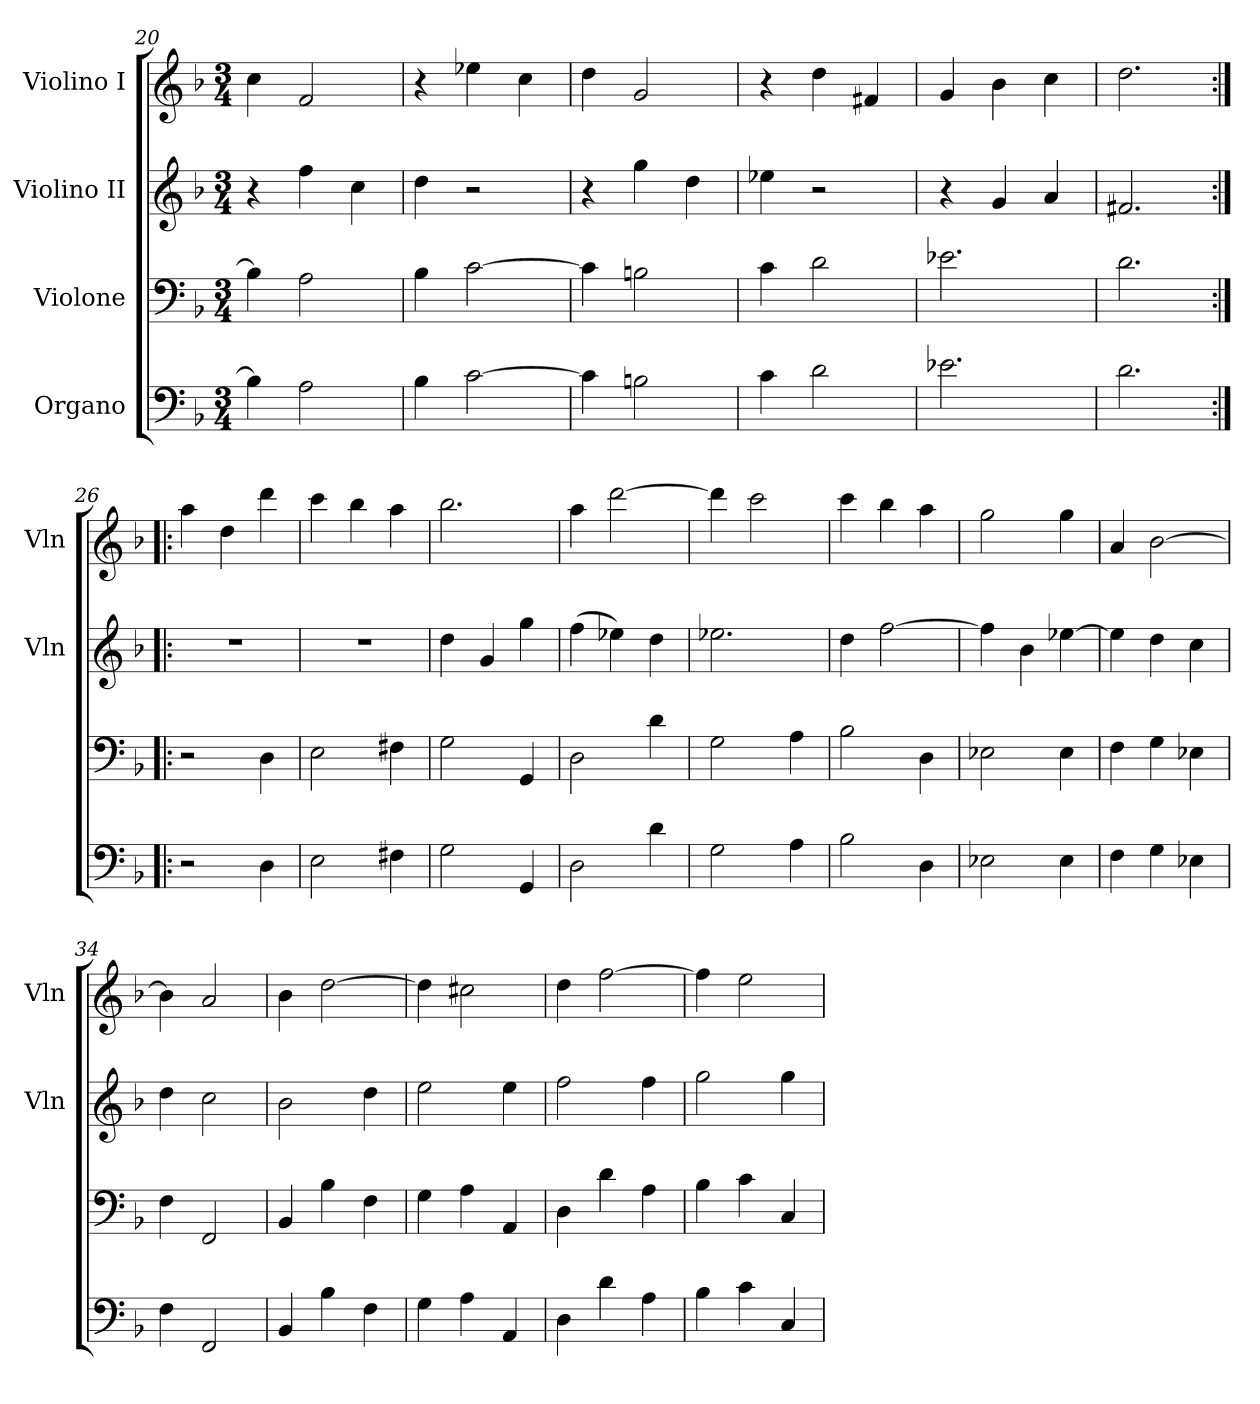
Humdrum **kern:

**kern	**kern	**kern	**kern
*part4	*part3	*part2	*part1
*staff4	*staff3	*staff2	*staff1
*I"Organo	*I"Violone	*I"Violino II	*I"Violino I
*	*	*I'Vln	*I'Vln
*clefF4	*clefF4	*clefG2	*clefG2
*k[b-]	*k[b-]	*k[b-]	*k[b-]
*M3/4	*M3/4	*M3/4	*M3/4
=20	=20	=20	=20
4B-]	4B-]	4r	4cc
2A	2A	4ff	2f
.	.	4cc	.
=21	=21	=21	=21
4B-	4B-	4dd	4r
[2c	[2c	2r	4ee-X
.	.	.	4cc
=22	=22	=22	=22
4c]	4c]	4r	4dd
2Bn	2Bn	4gg	2g
.	.	4dd	.
=23	=23	=23	=23
4c	4c	4ee-X	4r
2d	2d	2r	4dd
.	.	.	4f#X
=24	=24	=24	=24
2.e-X	2.e-X	4r	4g
.	.	4g	4b-
.	.	4a	4cc
=25	=25	=25	=25
2.d	2.d	2.f#X	2.dd
=26:|!|:	=26:|!|:	=26:|!|:	=26:|!|:
2r	2r	2.r	4aa
.	.	.	4dd
4D	4D	.	4ddd
=27	=27	=27	=27
2E	2E	2.r	4ccc
.	.	.	4bb-
4F#X	4F#X	.	4aa
=28	=28	=28	=28
2G	2G	4dd	2.bb-
.	.	4g	.
4GG	4GG	4gg	.
=29	=29	=29	=29
2D	2D	(4ff	4aa
.	.	4ee-X)	[2ddd
4d	4d	4dd	.
=30	=30	=30	=30
2G	2G	2.ee-X	4ddd]
.	.	.	2ccc
4A	4A	.	.
=31	=31	=31	=31
2B-	2B-	4dd	4ccc
.	.	[2ff	4bb-
4D	4D	.	4aa
=32	=32	=32	=32
2E-X	2E-X	4ff]	2gg
.	.	4b-	.
4E-	4E-	[4ee-X	4gg
=33	=33	=33	=33
4F	4F	4ee-]	4a
4G	4G	4dd	[2b-
4E-X	4E-X	4cc	.
=34	=34	=34	=34
4F	4F	4dd	4b-]
2FF	2FF	2cc	2a
=35	=35	=35	=35
4BB-	4BB-	2b-	4b-
4B-	4B-	.	[2dd
4F	4F	4dd	.
=36	=36	=36	=36
4G	4G	2ee	4dd]
4A	4A	.	2cc#X
4AA	4AA	4ee	.
=37	=37	=37	=37
4D	4D	2ff	4dd
4d	4d	.	[2ff
4A	4A	4ff	.
=38	=38	=38	=38
4B-	4B-	2gg	4ff]
4c	4c	.	2ee
4C	4C	4gg	.
=	=	=	=
*-	*-	*-	*-
